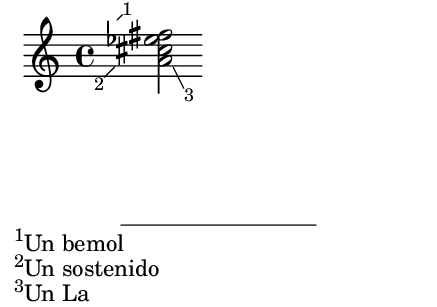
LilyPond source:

%% Generated by lilypond-book
%% Options: [exampleindent=10.16\mm,indent=0\mm,line-width=160\mm,papersize="a8landscape",quote]
\include "lilypond-book-preamble.ly"


% ****************************************************************
% Start cut-&-pastable-section
% ****************************************************************

#(ly:set-option 'eps-box-padding 3.000000)



\paper {
  #(set-paper-size "a8landscape")
  indent = 0\mm
  line-width = 160\mm
  % offset the left padding, also add 1mm as lilypond creates cropped
  % images with a little space on the right
  line-width = #(- line-width (* mm  3.000000) (* mm 1))
  line-width = 160\mm - 2.0 * 10.16\mm
  % offset the left padding, also add 1mm as lilypond creates cropped
  % images with a little space on the right
  line-width = #(- line-width (* mm  3.000000) (* mm 1))
}

\layout {
  
}




% ****************************************************************
% ly snippet:
% ****************************************************************
\sourcefileline 1613
\book {
  \header { tagline = ##f }
  \relative c'' {
    < \footnote #'(1 . -2) "Un La" a
      \single \footnote #'(-1 . -1) "Un sostenido" Accidental
      cis
      \single \footnote #'(0.5 . 0.5) "Un bemol" Accidental
      ees fis
    >2
  }
}



% ****************************************************************
% end ly snippet
% ****************************************************************
